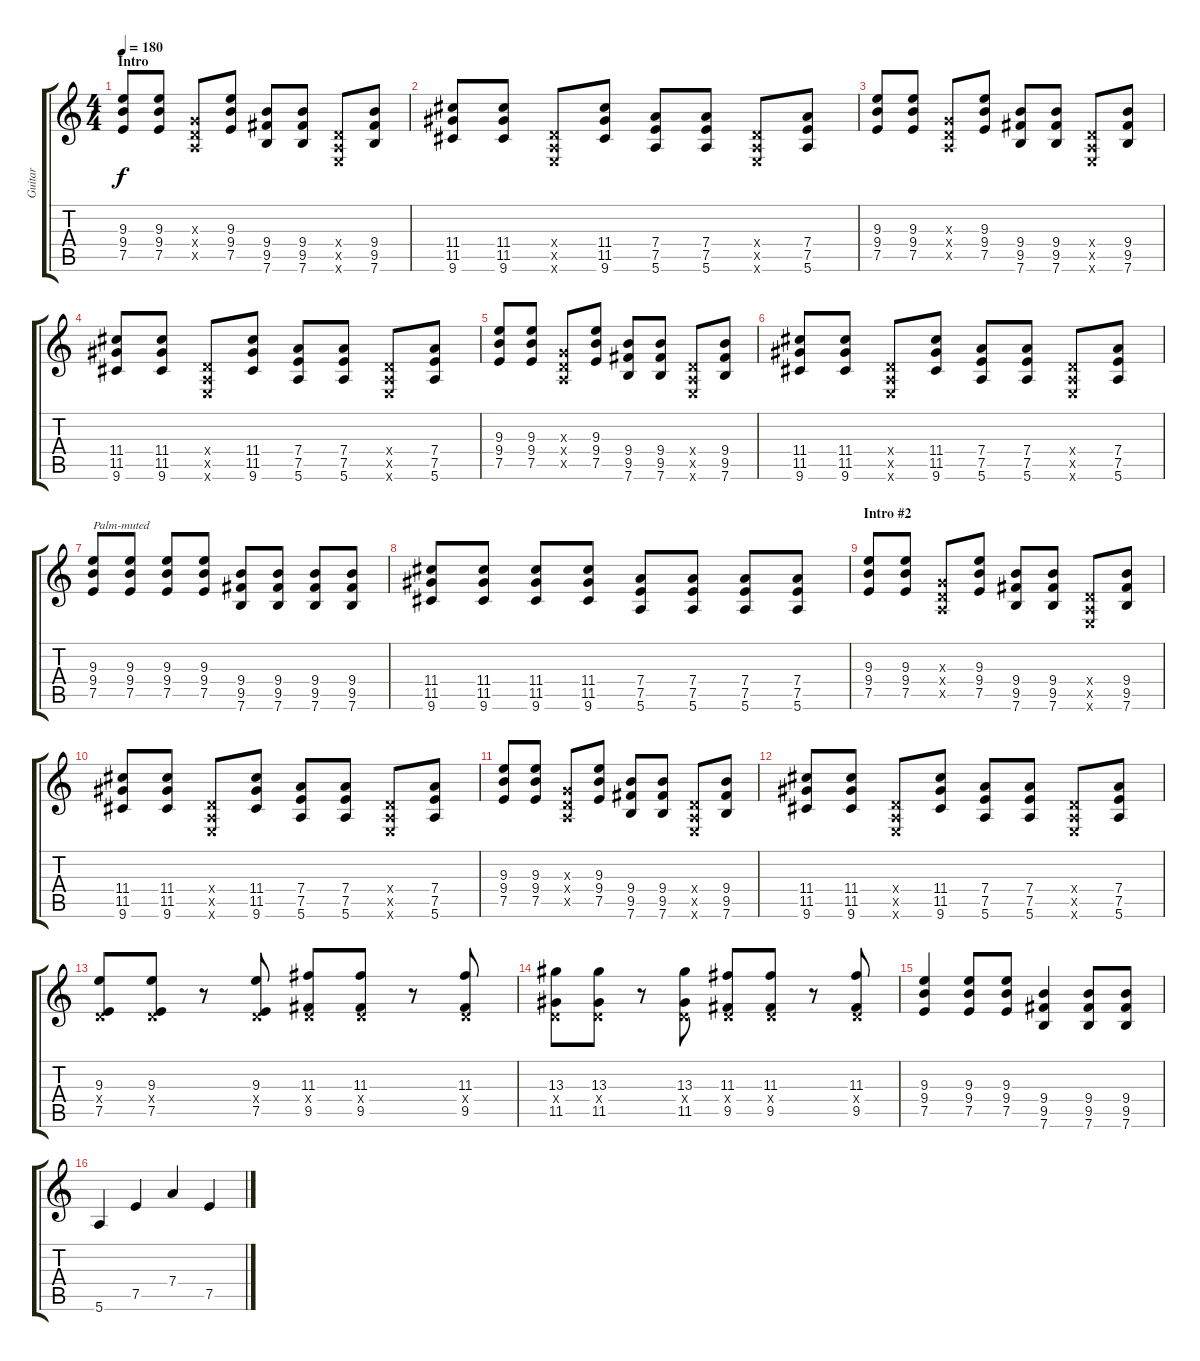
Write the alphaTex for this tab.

\track ("Guitar" "Guitar") {instrument distortionguitar}
\staff {score tabs}
\tuning (E4 B3 G3 D3 A2 E2) {hide}
\ts (4 4)
\section ("" "Intro")
\tempo 180
\clef g2
\ks c
(9.3 9.4 7.5).8{dy f volume 10 instrument distortionguitar} (9.3 9.4 7.5).8 (0.3{x} 0.4{x} 0.5{x}).8 (9.3 9.4 7.5).8 (9.4 9.5 7.6).8 (9.4 9.5 7.6).8 (0.4{x} 0.5{x} 0.6{x}).8 (9.4 9.5 7.6).8 |
(11.4 11.5 9.6).8 (11.4 11.5 9.6).8 (0.4{x} 0.5{x} 0.6{x}).8 (11.4 11.5 9.6).8 (7.4 7.5 5.6).8 (7.4 7.5 5.6).8 (0.4{x} 0.5{x} 0.6{x}).8 (7.4 7.5 5.6).8 |
(9.3 9.4 7.5).8 (9.3 9.4 7.5).8 (0.3{x} 0.4{x} 0.5{x}).8 (9.3 9.4 7.5).8 (9.4 9.5 7.6).8 (9.4 9.5 7.6).8 (0.4{x} 0.5{x} 0.6{x}).8 (9.4 9.5 7.6).8 |
(11.4 11.5 9.6).8 (11.4 11.5 9.6).8 (0.4{x} 0.5{x} 0.6{x}).8 (11.4 11.5 9.6).8 (7.4 7.5 5.6).8 (7.4 7.5 5.6).8 (0.4{x} 0.5{x} 0.6{x}).8 (7.4 7.5 5.6).8 |
(9.3 9.4 7.5).8 (9.3 9.4 7.5).8 (0.3{x} 0.4{x} 0.5{x}).8 (9.3 9.4 7.5).8 (9.4 9.5 7.6).8 (9.4 9.5 7.6).8 (0.4{x} 0.5{x} 0.6{x}).8 (9.4 9.5 7.6).8 |
(11.4 11.5 9.6).8 (11.4 11.5 9.6).8 (0.4{x} 0.5{x} 0.6{x}).8 (11.4 11.5 9.6).8 (7.4 7.5 5.6).8 (7.4 7.5 5.6).8 (0.4{x} 0.5{x} 0.6{x}).8 (7.4 7.5 5.6).8 |
(9.3 9.4 7.5).8{txt "Palm-muted" instrument electricguitarmuted} (9.3 9.4 7.5).8 (9.3 9.4 7.5).8 (9.3 9.4 7.5).8 (9.4 9.5 7.6).8 (9.4 9.5 7.6).8 (9.4 9.5 7.6).8 (9.4 9.5 7.6).8 |
(11.4 11.5 9.6).8 (11.4 11.5 9.6).8 (11.4 11.5 9.6).8 (11.4 11.5 9.6).8 (7.4 7.5 5.6).8 (7.4 7.5 5.6).8 (7.4 7.5 5.6).8 (7.4 7.5 5.6).8 |
\section ("" "Intro #2")
(9.3 9.4 7.5).8{volume 12 instrument distortionguitar} (9.3 9.4 7.5).8 (0.3{x} 0.4{x} 0.5{x}).8 (9.3 9.4 7.5).8 (9.4 9.5 7.6).8 (9.4 9.5 7.6).8 (0.4{x} 0.5{x} 0.6{x}).8 (9.4 9.5 7.6).8 |
(11.4 11.5 9.6).8 (11.4 11.5 9.6).8 (0.4{x} 0.5{x} 0.6{x}).8 (11.4 11.5 9.6).8 (7.4 7.5 5.6).8 (7.4 7.5 5.6).8 (0.4{x} 0.5{x} 0.6{x}).8 (7.4 7.5 5.6).8 |
(9.3 9.4 7.5).8 (9.3 9.4 7.5).8 (0.3{x} 0.4{x} 0.5{x}).8 (9.3 9.4 7.5).8 (9.4 9.5 7.6).8 (9.4 9.5 7.6).8 (0.4{x} 0.5{x} 0.6{x}).8 (9.4 9.5 7.6).8 |
(11.4 11.5 9.6).8 (11.4 11.5 9.6).8 (0.4{x} 0.5{x} 0.6{x}).8 (11.4 11.5 9.6).8 (7.4 7.5 5.6).8 (7.4 7.5 5.6).8 (0.4{x} 0.5{x} 0.6{x}).8 (7.4 7.5 5.6).8 |
(9.3 0.4{x} 7.5).8 (9.3 0.4{x} 7.5).8 r.8 (9.3 0.4{x} 7.5).8 (11.3 0.4{x} 9.5).8 (11.3 0.4{x} 9.5).8 r.8 (11.3 0.4{x} 9.5).8 |
(13.3 0.4{x} 11.5).8 (13.3 0.4{x} 11.5).8 r.8 (13.3 0.4{x} 11.5).8 (11.3 0.4{x} 9.5).8 (11.3 0.4{x} 9.5).8 r.8 (11.3 0.4{x} 9.5).8 |
(9.3 9.4 7.5).4 (9.3 9.4 7.5).8 (9.3 9.4 7.5).8 (9.4 9.5 7.6).4 (9.4 9.5 7.6).8 (9.4 9.5 7.6).8 |
5.6.4 7.5.4 7.4.4 7.5.4
